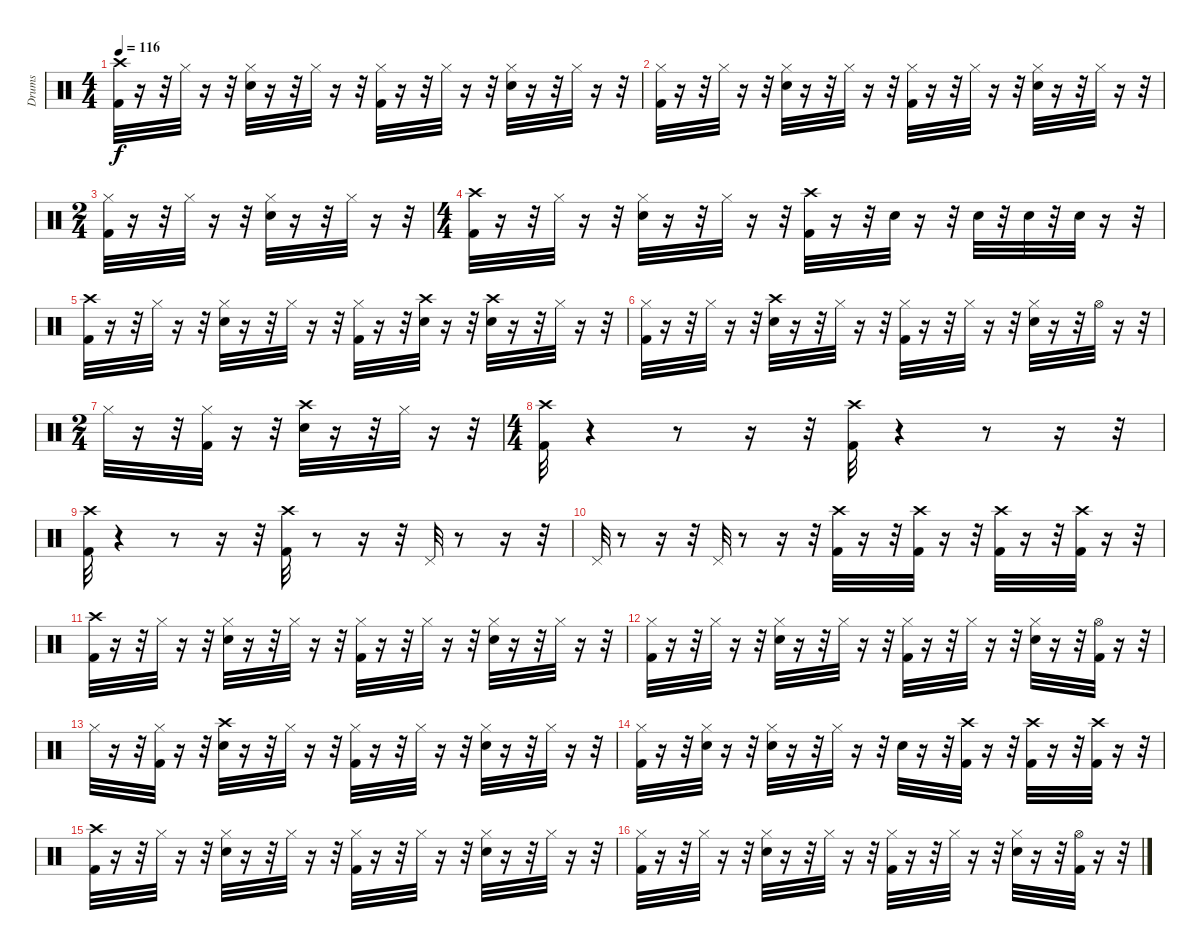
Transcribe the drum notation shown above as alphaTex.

\track ("Drums" "Drums") {instrument percussion}
\staff {score}
\articulation defaults
\ts (4 4)
\tempo 116
\clef neutral
\ks c
("Kick (hit) 2" "Crash high (hit)").32{dy f} r.16 r.32 "Hi-Hat (closed)".32 r.16 r.32 ("Snare (hit) 2" "Hi-Hat (closed)").32 r.16 r.32 "Hi-Hat (closed)".32 r.16 r.32 ("Kick (hit) 2" "Hi-Hat (closed)").32 r.16 r.32 "Hi-Hat (closed)".32 r.16 r.32 ("Snare (hit) 2" "Hi-Hat (closed)").32 r.16 r.32 "Hi-Hat (closed)".32 r.16 r.32 |
("Kick (hit) 2" "Hi-Hat (closed)").32 r.16 r.32 "Hi-Hat (closed)".32 r.16 r.32 ("Snare (hit) 2" "Hi-Hat (closed)").32 r.16 r.32 "Hi-Hat (closed)".32 r.16 r.32 ("Kick (hit) 2" "Hi-Hat (closed)").32 r.16 r.32 "Hi-Hat (closed)".32 r.16 r.32 ("Snare (hit) 2" "Hi-Hat (closed)").32 r.16 r.32 "Hi-Hat (closed)".32 r.16 r.32 |
\ts (2 4)
("Kick (hit) 2" "Hi-Hat (closed)").32 r.16 r.32 "Hi-Hat (closed)".32 r.16 r.32 ("Snare (hit) 2" "Hi-Hat (closed)").32 r.16 r.32 "Hi-Hat (closed)".32 r.16 r.32 |
\ts (4 4)
("Kick (hit) 2" "Crash high (hit)").32 r.16 r.32 "Hi-Hat (closed)".32 r.16 r.32 ("Snare (hit) 2" "Hi-Hat (closed)").32 r.16 r.32 "Hi-Hat (closed)".32 r.16 r.32 ("Kick (hit) 2" "Crash high (hit)").32 r.16 r.32 "Snare (hit) 2".32 r.16 r.32 "Snare (hit) 2".32 r.32 "Snare (hit) 2".32 r.32 "Snare (hit) 2".32 r.16 r.32 |
("Kick (hit) 2" "Crash high (hit)").32 r.16 r.32 "Hi-Hat (closed)".32 r.16 r.32 ("Snare (hit) 2" "Hi-Hat (closed)").32 r.16 r.32 "Hi-Hat (closed)".32 r.16 r.32 ("Kick (hit) 2" "Hi-Hat (closed)").32 r.16 r.32 ("Snare (hit) 2" "Crash high (hit)").32 r.16 r.32 ("Snare (hit) 2" "Crash high (hit)").32 r.16 r.32 "Hi-Hat (closed)".32 r.16 r.32 |
("Hi-Hat (closed)" "Kick (hit) 2").32 r.16 r.32 "Hi-Hat (closed)".32 r.16 r.32 ("Snare (hit) 2" "Crash high (hit)").32 r.16 r.32 "Hi-Hat (closed)".32 r.16 r.32 ("Kick (hit) 2" "Hi-Hat (closed)").32 r.16 r.32 "Hi-Hat (closed)".32 r.16 r.32 ("Snare (hit) 2" "Hi-Hat (closed)").32 r.16 r.32 "Hi-Hat (open)".32 r.16 r.32 |
\ts (2 4)
"Hi-Hat (closed)".32 r.16 r.32 ("Kick (hit) 2" "Hi-Hat (closed)").32 r.16 r.32 ("Crash high (hit)" "Snare (hit) 2").32 r.16 r.32 "Hi-Hat (closed)".32 r.16 r.32 |
\ts (4 4)
("Kick (hit) 2" "Crash high (hit)").32 r.4 r.8 r.16 r.32 ("Kick (hit) 2" "Crash high (hit)").32 r.4 r.8 r.16 r.32 |
("Crash high (hit)" "Kick (hit) 2").32 r.4 r.8 r.16 r.32 ("Crash high (hit)" "Kick (hit) 2").32 r.8 r.16 r.32 "Pedal Hi-Hat (hit)".32 r.8 r.16 r.32 |
"Pedal Hi-Hat (hit)".32 r.8 r.16 r.32 "Pedal Hi-Hat (hit)".32 r.8 r.16 r.32 ("Crash high (hit)" "Kick (hit) 2").32 r.16 r.32 ("Crash high (hit)" "Kick (hit) 2").32 r.16 r.32 ("Crash high (hit)" "Kick (hit) 2").32 r.16 r.32 ("Crash high (hit)" "Kick (hit) 2").32 r.16 r.32 |
("Crash high (hit)" "Kick (hit) 2").32 r.16 r.32 "Hi-Hat (closed)".32 r.16 r.32 ("Snare (hit) 2" "Hi-Hat (closed)").32 r.16 r.32 "Hi-Hat (closed)".32 r.16 r.32 ("Hi-Hat (closed)" "Kick (hit) 2").32 r.16 r.32 "Hi-Hat (closed)".32 r.16 r.32 ("Snare (hit) 2" "Hi-Hat (closed)").32 r.16 r.32 "Hi-Hat (closed)".32 r.16 r.32 |
("Kick (hit) 2" "Hi-Hat (closed)").32 r.16 r.32 "Hi-Hat (closed)".32 r.16 r.32 ("Snare (hit) 2" "Hi-Hat (closed)").32 r.16 r.32 "Hi-Hat (closed)".32 r.16 r.32 ("Hi-Hat (closed)" "Kick (hit) 2").32 r.16 r.32 "Hi-Hat (closed)".32 r.16 r.32 ("Snare (hit) 2" "Hi-Hat (closed)").32 r.16 r.32 ("Kick (hit) 2" "Hi-Hat (open)").32 r.16 r.32 |
"Hi-Hat (closed)".32 r.16 r.32 ("Hi-Hat (closed)" "Kick (hit) 2").32 r.16 r.32 ("Snare (hit) 2" "Crash high (hit)").32 r.16 r.32 "Hi-Hat (closed)".32 r.16 r.32 ("Kick (hit) 2" "Hi-Hat (closed)").32 r.16 r.32 "Hi-Hat (closed)".32 r.16 r.32 ("Snare (hit) 2" "Hi-Hat (closed)").32 r.16 r.32 "Hi-Hat (closed)".32 r.16 r.32 |
("Kick (hit) 2" "Hi-Hat (closed)").32 r.16 r.32 ("Snare (hit) 2" "Hi-Hat (closed)").32 r.16 r.32 ("Snare (hit) 2" "Hi-Hat (closed)").32 r.16 r.32 "Hi-Hat (closed)".32 r.16 r.32 "Snare (hit) 2".32 r.16 r.32 ("Crash high (hit)" "Kick (hit) 2").32 r.16 r.32 ("Crash high (hit)" "Kick (hit) 2").32 r.16 r.32 ("Crash high (hit)" "Kick (hit) 2").32 r.16 r.32 |
("Kick (hit) 2" "Crash high (hit)").32 r.16 r.32 "Hi-Hat (closed)".32 r.16 r.32 ("Snare (hit) 2" "Hi-Hat (closed)").32 r.16 r.32 "Hi-Hat (closed)".32 r.16 r.32 ("Hi-Hat (closed)" "Kick (hit) 2").32 r.16 r.32 "Hi-Hat (closed)".32 r.16 r.32 ("Snare (hit) 2" "Hi-Hat (closed)").32 r.16 r.32 "Hi-Hat (closed)".32 r.16 r.32 |
("Kick (hit) 2" "Hi-Hat (closed)").32 r.16 r.32 "Hi-Hat (closed)".32 r.16 r.32 ("Snare (hit) 2" "Hi-Hat (closed)").32 r.16 r.32 "Hi-Hat (closed)".32 r.16 r.32 ("Hi-Hat (closed)" "Kick (hit) 2").32 r.16 r.32 "Hi-Hat (closed)".32 r.16 r.32 ("Snare (hit) 2" "Hi-Hat (closed)").32 r.16 r.32 ("Hi-Hat (open)" "Kick (hit) 2").32 r.16 r.32
